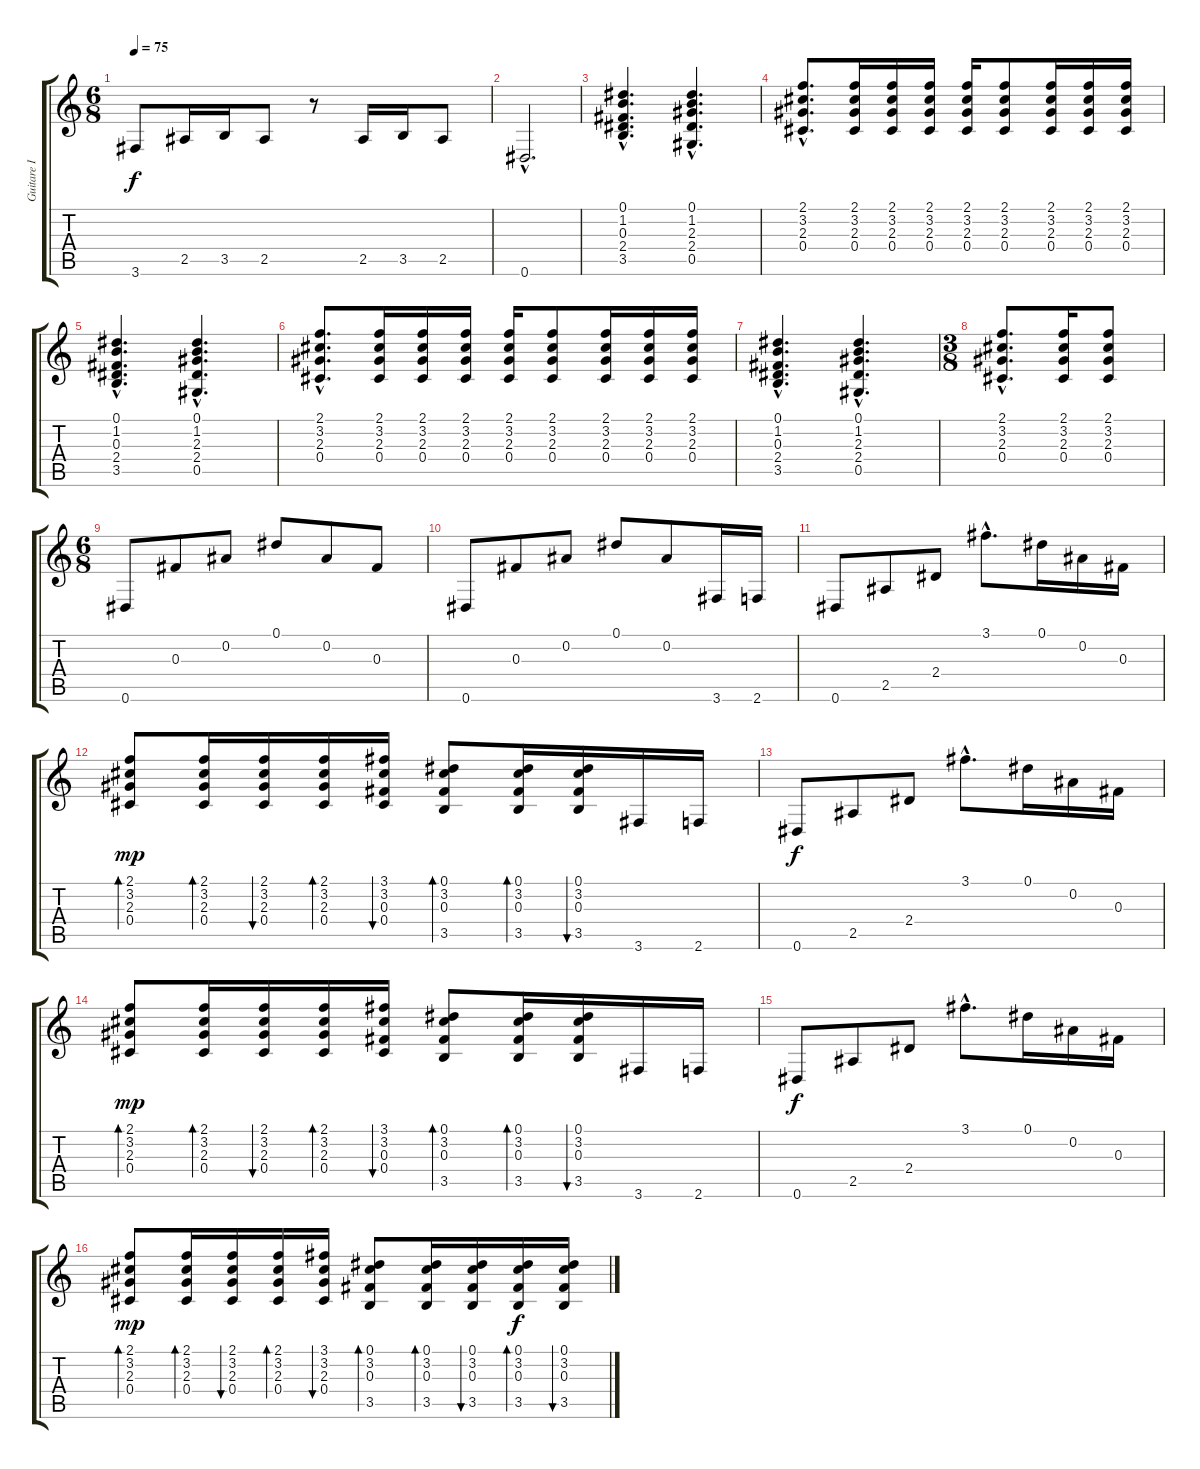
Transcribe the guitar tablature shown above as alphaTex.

\track ("Guitare I ( Kirk Clean )" "Guitare I ") {instrument electricguitarclean}
\staff {score tabs}
\tuning (Eb4 Bb3 Gb3 Db3 Ab2 Eb2) {hide}
\ts (6 8)
\tempo 75
\clef g2
\ks c
3.6.8{dy f} 2.5.16 3.5.16 2.5.8 r.8 2.5.16 3.5.16 2.5.8 |
0.6{hac}.2{d} |
(0.1{hac} 1.2{hac} 0.3{hac} 2.4{hac} 3.5{hac}).4{d} (0.1{hac} 1.2{hac} 2.3{hac} 2.4{hac} 0.5{hac}).4{d} |
(2.1{hac} 3.2{hac} 2.3{hac} 0.4{hac}).8{d} (2.1 3.2 2.3 0.4).16 (2.1 3.2 2.3 0.4).16 (2.1 3.2 2.3 0.4).16 (2.1 3.2 2.3 0.4).16 (2.1 3.2 2.3 0.4).8 (2.1 3.2 2.3 0.4).16 (2.1 3.2 2.3 0.4).16 (2.1 3.2 2.3 0.4).16 |
(0.1{hac} 1.2{hac} 0.3{hac} 2.4{hac} 3.5{hac}).4{d} (0.1{hac} 1.2{hac} 2.3{hac} 2.4{hac} 0.5{hac}).4{d} |
(2.1{hac} 3.2{hac} 2.3{hac} 0.4{hac}).8{d} (2.1 3.2 2.3 0.4).16 (2.1 3.2 2.3 0.4).16 (2.1 3.2 2.3 0.4).16 (2.1 3.2 2.3 0.4).16 (2.1 3.2 2.3 0.4).8 (2.1 3.2 2.3 0.4).16 (2.1 3.2 2.3 0.4).16 (2.1 3.2 2.3 0.4).16 |
(0.1{hac} 1.2{hac} 0.3{hac} 2.4{hac} 3.5{hac}).4{d} (0.1{hac} 1.2{hac} 2.3{hac} 2.4{hac} 0.5{hac}).4{d} |
\ts (3 8)
(2.1{hac} 3.2{hac} 2.3{hac} 0.4{hac}).8{d} (2.1 3.2 2.3 0.4).16 (2.1 3.2 2.3 0.4).8 |
\ts (6 8)
0.6.8 0.3.8 0.2.8 0.1.8 0.2.8 0.3.8 |
0.6.8 0.3.8 0.2.8 0.1.8 0.2.8 3.6.16 2.6.16 |
0.6.8 2.5.8 2.4.8 3.1{hac}.8{d} 0.1.16 0.2.16 0.3.16 |
(2.1 3.2 2.3 0.4).8{bd 30 dy mp} (2.1 3.2 2.3 0.4).16{bd 30} (2.1 3.2 2.3 0.4).16{bu 30} (2.1 3.2 2.3 0.4).16{bd 30} (3.1 3.2 0.3 0.4).16{bu 30} (0.1 3.2 0.3 3.5).8{bd 30} (0.1 3.2 0.3 3.5).16{bd 30} (0.1 3.2 0.3 3.5).16{bu 30} 3.6.16 2.6.16 |
0.6.8{dy f} 2.5.8 2.4.8 3.1{hac}.8{d} 0.1.16 0.2.16 0.3.16 |
(2.1 3.2 2.3 0.4).8{bd 30 dy mp} (2.1 3.2 2.3 0.4).16{bd 30} (2.1 3.2 2.3 0.4).16{bu 30} (2.1 3.2 2.3 0.4).16{bd 30} (3.1 3.2 0.3 0.4).16{bu 30} (0.1 3.2 0.3 3.5).8{bd 30} (0.1 3.2 0.3 3.5).16{bd 30} (0.1 3.2 0.3 3.5).16{bu 30} 3.6.16 2.6.16 |
0.6.8{dy f} 2.5.8 2.4.8 3.1{hac}.8{d} 0.1.16 0.2.16 0.3.16 |
(2.1 3.2 2.3 0.4).8{bd 30 dy mp} (2.1 3.2 2.3 0.4).16{bd 30} (2.1 3.2 2.3 0.4).16{bu 30} (2.1 3.2 2.3 0.4).16{bd 30} (3.1 3.2 2.3 0.4).16{bu 30} (0.1 3.2 0.3 3.5).8{bd 30} (0.1 3.2 0.3 3.5).16{bd 30} (0.1 3.2 0.3 3.5).16{bu 30} (0.1 3.2 0.3 3.5).16{bd 30 dy f} (0.1 3.2 0.3 3.5).16{bu 30}
